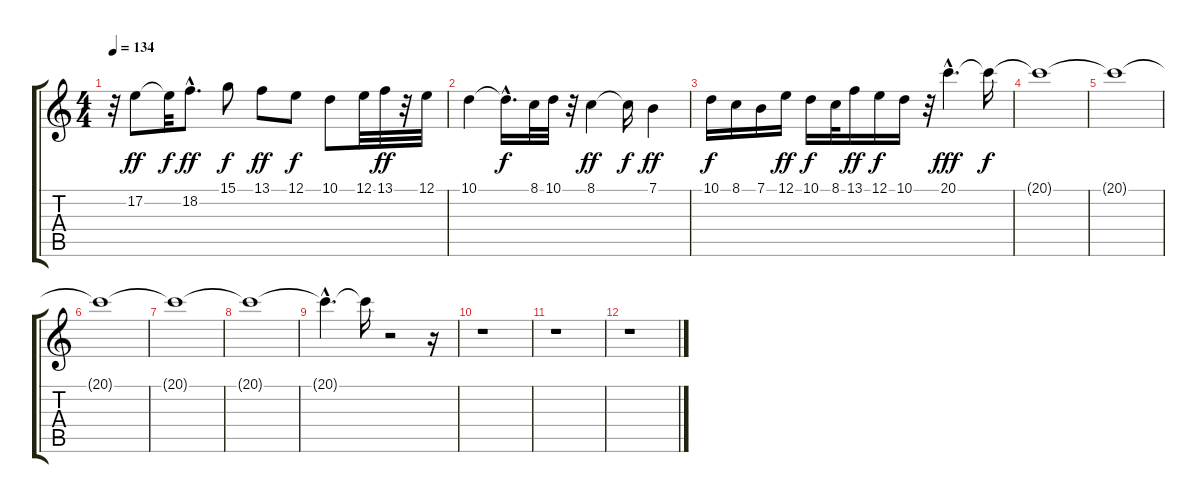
\track "" {instrument pad3polysynth}
\staff {score tabs}
\tuning (E4 B3 G3 D3 A2 E2) {hide}
\ts (4 4)
\tempo 134
\clef g2
\ks c
r.32{dy ff} 17.2.8 17.2{t}.32{dy f} 18.2{hac}.8{d dy ff} 15.1.8{dy f} 13.1.8{dy ff} 12.1.8{dy f} 10.1.8 12.1.32 13.1.32{dy ff} r.32 12.1.32 |
10.1.4 10.1{hac t}.16{d dy f} 8.1.32 10.1.32 r.32 8.1.4{dy ff} 8.1{t}.16{dy f} 7.1.4{dy ff} |
10.1.16{dy f} 8.1.16 7.1.16 12.1.16{dy ff} 10.1.16{dy f} 8.1.32 13.1.16{dy ff} 12.1.16{dy f} 10.1.16 r.32 20.1{hac}.4{d dy fff} 20.1{t}.16{dy f} |
20.1{t}.1 |
20.1{t}.1 |
20.1{t}.1 |
20.1{t}.1 |
20.1{t}.1 |
20.1{hac t}.4{d} 20.1{t}.16 r.2 r.16 |
r.1 |
r.1 |
r.1
